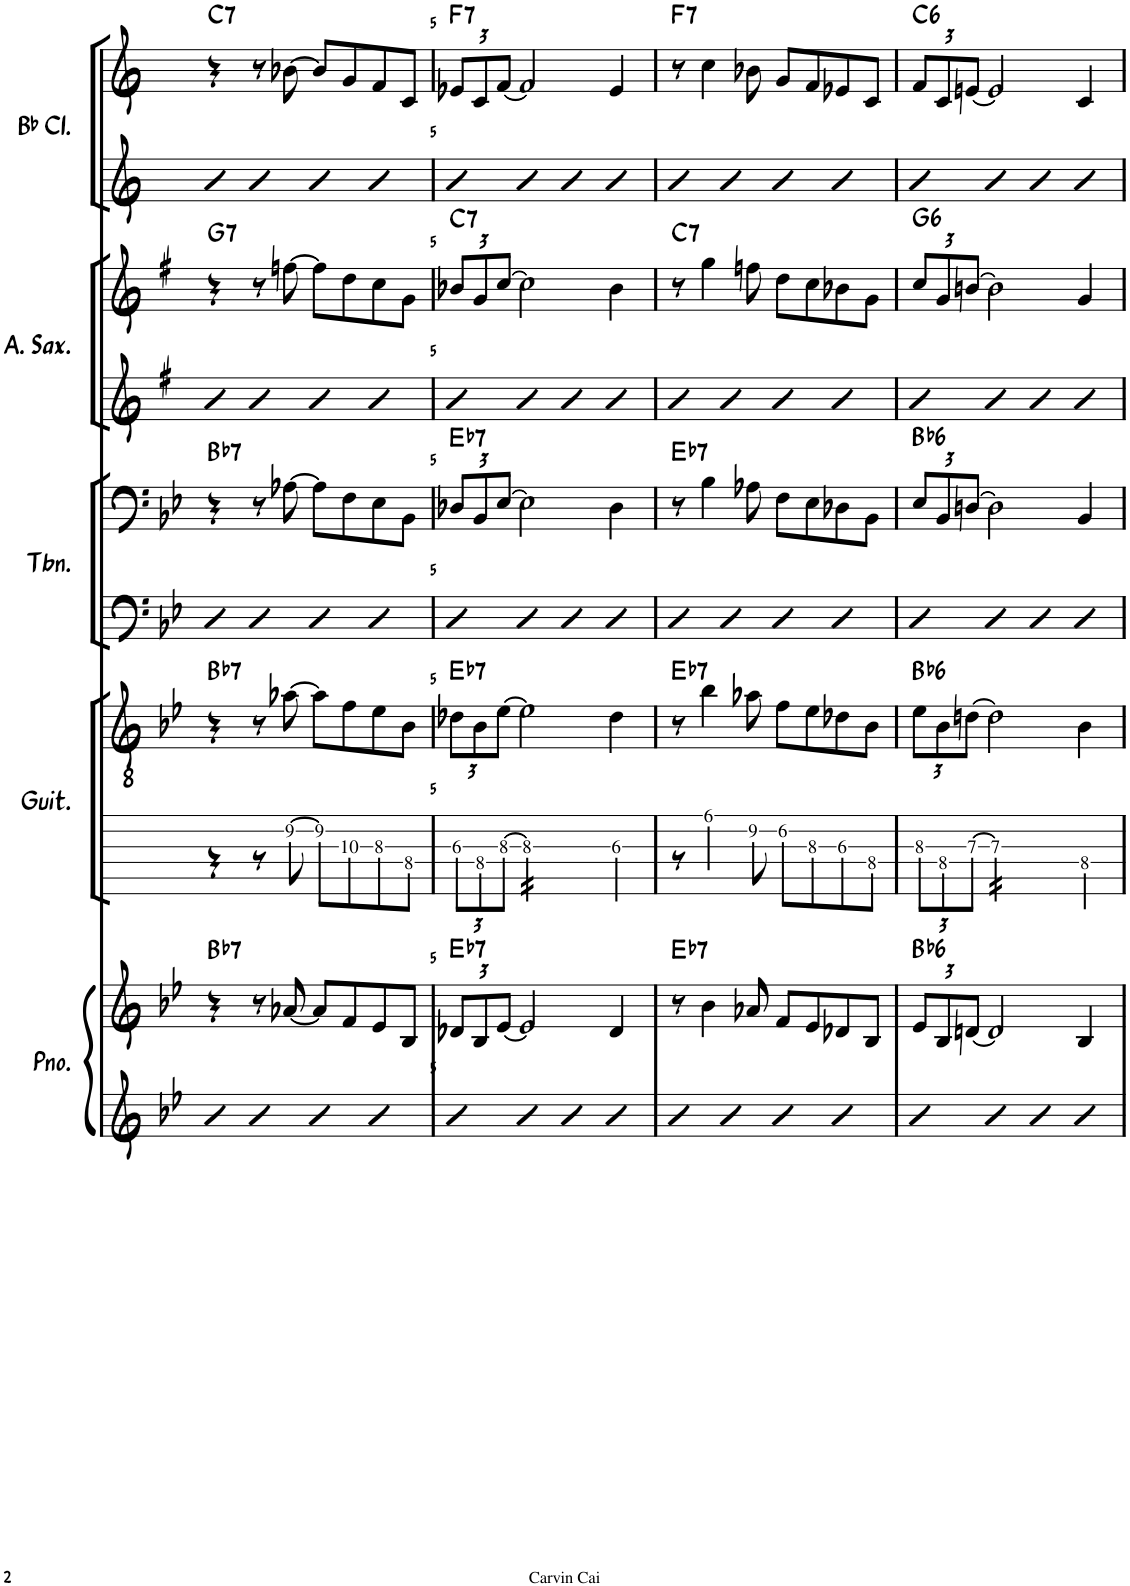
**kern	**kern	**harte	**kern	**kern	**harte	**kern	**kern	**harte	**kern	**kern	**harte	**kern	**kern	**harte
*part5	*part5	*part5	*part4	*part4	*part4	*part3	*part3	*part3	*part2	*part2	*part2	*part1	*part1	*part1
*staff10	*staff9	*	*staff8	*staff7	*	*staff6	*staff5	*	*staff4	*staff3	*	*staff2	*staff1	*
*I"钢琴	*	*	*I"原音吉他	*	*	*I"长号	*	*	*I"中音萨克斯	*	*	*I"降B调单簧管	*	*
!!LO:PB:g=z
*clefG2	*clefG2	*	*	*clefGv2	*	*clefF4	*clefF4	*	*clefG2	*clefG2	*	*clefG2	*clefG2	*
*	*	*	*	*	*	*	*	*	*Trd5c9	*Trd5c9	*	*Trd1c2	*Trd1c2	*
*k[b-e-]	*k[b-e-]	*	*k[b-e-]	*k[b-e-]	*	*k[b-e-]	*k[b-e-]	*	*k[f#]	*k[f#]	*	*k[]	*k[]	*
*M4/4	*M4/4	*	*M4/4	*M4/4	*	*M4/4	*M4/4	*	*M4/4	*M4/4	*	*M4/4	*M4/4	*
=4	=4	=4	=4	=4	=4	=4	=4	=4	=4	=4	=4	=4	=4	=4
!	!	!LO:H:kt=7	!	!	!LO:H:kt=7	!	!	!LO:H:kt=7	!	!	!LO:H:kt=7	!	!	!LO:H:kt=7
4f	4r	Bb:7	4r	4r	Bb:7	4F	4r	Bb:7	4dd	4r	G:7	4g	4r	C:7
4f	8r	.	8r	8r	.	4F	8r	.	4dd	8r	.	4g	8r	.
.	[8a-X/	.	[8a-X\	[8a-X\	.	.	[8A-X\	.	.	[8ffn\	.	.	[8b-X\	.
4f	8a-/L]	.	8a-\L]	8a-\L]	.	4F	8A-\L]	.	4dd	8ff\L]	.	4g	8b-/L]	.
.	8f/	.	8f\	8f\	.	.	8F\	.	.	8dd\	.	.	8g/	.
4f	8e-/	.	8e-\	8e-\	.	4F	8E-\	.	4dd	8cc\	.	4g	8f/	.
.	8B-/J	.	8B-\J	8B-\J	.	.	8BB-\J	.	.	8g\J	.	.	8c/J	.
=5	=5	=5	=5	=5	=5	=5	=5	=5	=5	=5	=5	=5	=5	=5
*	*Xbrackettup	*	*Xbrackettup	*Xbrackettup	*	*	*Xbrackettup	*	*	*Xbrackettup	*	*	*Xbrackettup	*
!	!	!LO:H:kt=7	!	!	!LO:H:kt=7	!	!	!LO:H:kt=7	!	!	!LO:H:kt=7	!	!	!LO:H:kt=7
4f	12d-X/L	Eb:7	12d-X\L	12d-X\L	Eb:7	4F	12D-X/L	Eb:7	4dd	12b-X/L	C:7	4g	12e-X/L	F:7
.	12B-/	.	12B-\	12B-\	.	.	12BB-/	.	.	12g/	.	.	12c/	.
.	[12e-/J	.	[12e-\J	[12e-\J	.	.	[12E-/J	.	.	[12cc/J	.	.	[12f/J	.
4f	2e-/]	.	2e-\]	2e-\]	.	4F	2E-\]	.	4dd	2cc\]	.	4g	2f/]	.
4f	.	.	.	.	.	4F	.	.	4dd	.	.	4g	.	.
4f	4d-/	.	4d-\	4d-\	.	4F	4D-\	.	4dd	4b-\	.	4g	4e-/	.
=6	=6	=6	=6	=6	=6	=6	=6	=6	=6	=6	=6	=6	=6	=6
!	!	!LO:H:kt=7	!	!	!LO:H:kt=7	!	!	!LO:H:kt=7	!	!	!LO:H:kt=7	!	!	!LO:H:kt=7
4f	8r	Eb:7	8r	8r	Eb:7	4F	8r	Eb:7	4dd	8r	C:7	4g	8r	F:7
.	4b-\	.	4b-\	4b-\	.	.	4B-\	.	.	4gg\	.	.	4cc\	.
4f	.	.	.	.	.	4F	.	.	4dd	.	.	4g	.	.
.	8a-X/	.	8a-X\	8a-X\	.	.	8A-X\	.	.	8ffn\	.	.	8b-X\	.
4f	8f/L	.	8f\L	8f\L	.	4F	8F\L	.	4dd	8dd\L	.	4g	8g/L	.
.	8e-/	.	8e-\	8e-\	.	.	8E-\	.	.	8cc\	.	.	8f/	.
4f	8d-X/	.	8d-X\	8d-X\	.	4F	8D-X\	.	4dd	8b-X\	.	4g	8e-X/	.
.	8B-/J	.	8B-\J	8B-\J	.	.	8BB-\J	.	.	8g\J	.	.	8c/J	.
=7	=7	=7	=7	=7	=7	=7	=7	=7	=7	=7	=7	=7	=7	=7
!	!	!LO:H:kt=6	!	!	!LO:H:kt=6	!	!	!LO:H:kt=6	!	!	!LO:H:kt=6	!	!	!LO:H:kt=6
4f	12e-/L	Bb:maj6	12e-\L	12e-\L	Bb:maj6	4F	12E-/L	Bb:maj6	4dd	12cc/L	G:maj6	4g	12f/L	C:maj6
.	12B-/	.	12B-\	12B-\	.	.	12BB-/	.	.	12g/	.	.	12c/	.
.	[12dn/J	.	[12dn\J	[12dn\J	.	.	[12Dn/J	.	.	[12bn/J	.	.	[12en/J	.
4f	2d/]	.	2d\]	2d\]	.	4F	2D\]	.	4dd	2b\]	.	4g	2e/]	.
4f	.	.	.	.	.	4F	.	.	4dd	.	.	4g	.	.
4f	4B-/	.	4B-\	4B-\	.	4F	4BB-/	.	4dd	4g/	.	4g	4c/	.
=	=	=	=	=	=	=	=	=	=	=	=	=	=	=
*-	*-	*-	*-	*-	*-	*-	*-	*-	*-	*-	*-	*-	*-	*-
